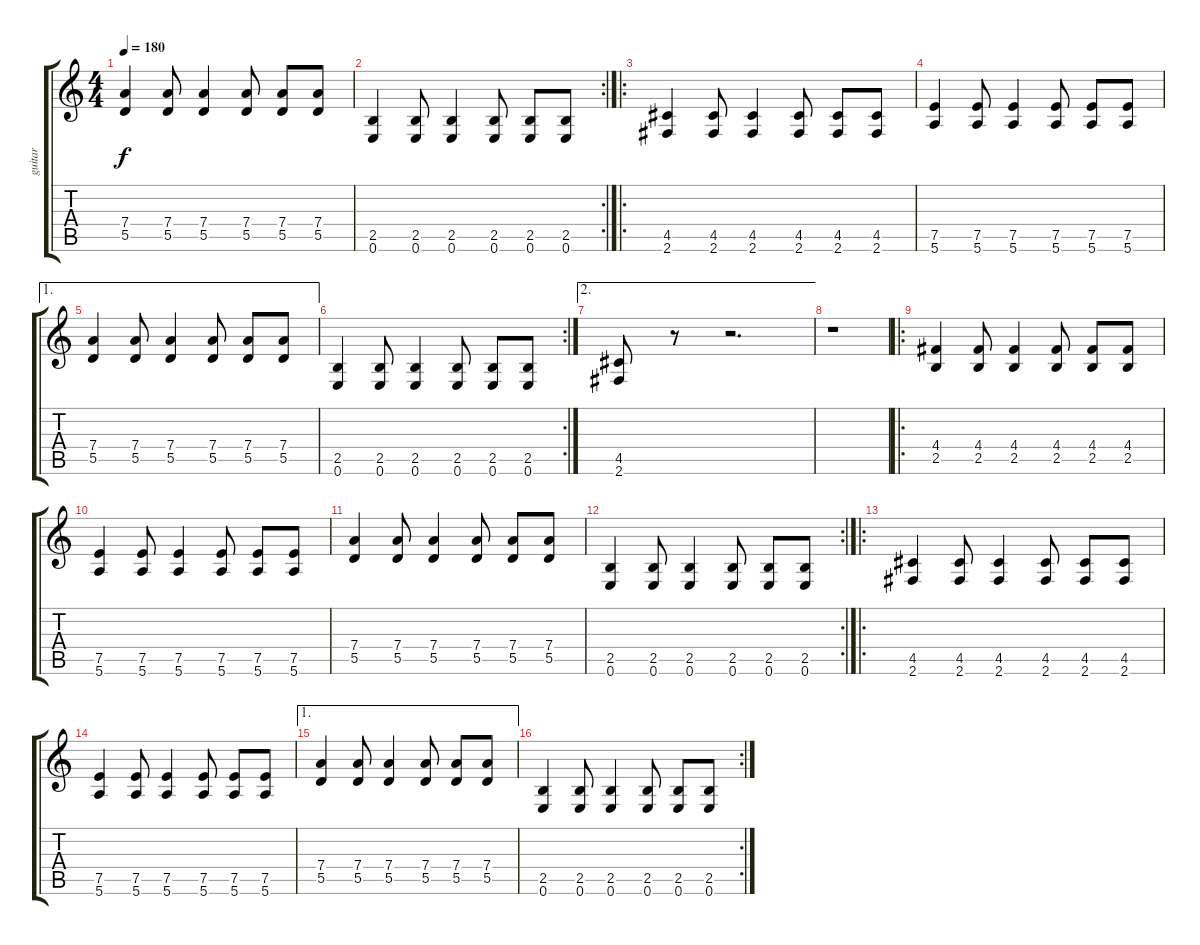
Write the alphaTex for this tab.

\track ("guitar" "guitar") {instrument distortionguitar}
\staff {score tabs}
\tuning (E4 B3 G3 D3 A2 E2) {hide}
\ts (4 4)
\tempo 180
\clef g2
\ks c
(7.4 5.5).4{dy f} (7.4 5.5).8 (7.4 5.5).4 (7.4 5.5).8 (7.4 5.5).8 (7.4 5.5).8 |
\rc 2
(2.5 0.6).4 (2.5 0.6).8 (2.5 0.6).4 (2.5 0.6).8 (2.5 0.6).8 (2.5 0.6).8 |
\ro
(4.5 2.6).4 (4.5 2.6).8 (4.5 2.6).4 (4.5 2.6).8 (4.5 2.6).8 (4.5 2.6).8 |
(7.5 5.6).4 (7.5 5.6).8 (7.5 5.6).4 (7.5 5.6).8 (7.5 5.6).8 (7.5 5.6).8 |
\ae 1
(7.4 5.5).4 (7.4 5.5).8 (7.4 5.5).4 (7.4 5.5).8 (7.4 5.5).8 (7.4 5.5).8 |
\rc 2
(2.5 0.6).4 (2.5 0.6).8 (2.5 0.6).4 (2.5 0.6).8 (2.5 0.6).8 (2.5 0.6).8 |
\ae 2
(4.5 2.6).8 r.8 r.2{d} |
r.1 |
\ro
(4.4 2.5).4 (4.4 2.5).8 (4.4 2.5).4 (4.4 2.5).8 (4.4 2.5).8 (4.4 2.5).8 |
(7.5 5.6).4 (7.5 5.6).8 (7.5 5.6).4 (7.5 5.6).8 (7.5 5.6).8 (7.5 5.6).8 |
(7.4 5.5).4 (7.4 5.5).8 (7.4 5.5).4 (7.4 5.5).8 (7.4 5.5).8 (7.4 5.5).8 |
\rc 2
(2.5 0.6).4 (2.5 0.6).8 (2.5 0.6).4 (2.5 0.6).8 (2.5 0.6).8 (2.5 0.6).8 |
\ro
(4.5 2.6).4 (4.5 2.6).8 (4.5 2.6).4 (4.5 2.6).8 (4.5 2.6).8 (4.5 2.6).8 |
(7.5 5.6).4 (7.5 5.6).8 (7.5 5.6).4 (7.5 5.6).8 (7.5 5.6).8 (7.5 5.6).8 |
\ae 1
(7.4 5.5).4 (7.4 5.5).8 (7.4 5.5).4 (7.4 5.5).8 (7.4 5.5).8 (7.4 5.5).8 |
\rc 2
(2.5 0.6).4 (2.5 0.6).8 (2.5 0.6).4 (2.5 0.6).8 (2.5 0.6).8 (2.5 0.6).8
